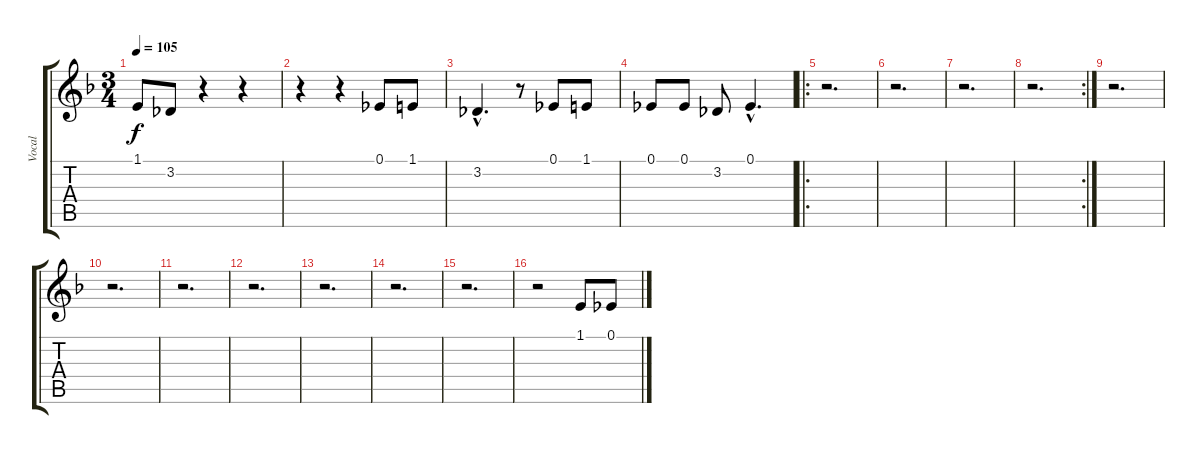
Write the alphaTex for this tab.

\track ("Vocal" "Vocal") {instrument stringensemble1}
\staff {score tabs}
\tuning (Eb4 Bb3 Gb3 Db3 Ab2 Eb2) {hide}
\ts (3 4)
\tempo 105
\clef g2
\ks f
1.1.8{dy f} 3.2.8 r.4 r.4 |
r.4 r.4 0.1.8 1.1.8 |
3.2{hac}.4{d} r.8 0.1.8 1.1.8 |
0.1.8 0.1.8 3.2.8 0.1{hac}.4{d} |
\ro
r.2{d} |
r.2{d} |
r.2{d} |
\rc 2
r.2{d} |
r.2{d} |
r.2{d} |
r.2{d} |
r.2{d} |
r.2{d} |
r.2{d} |
r.2{d} |
r.2 1.1.8 0.1.8
